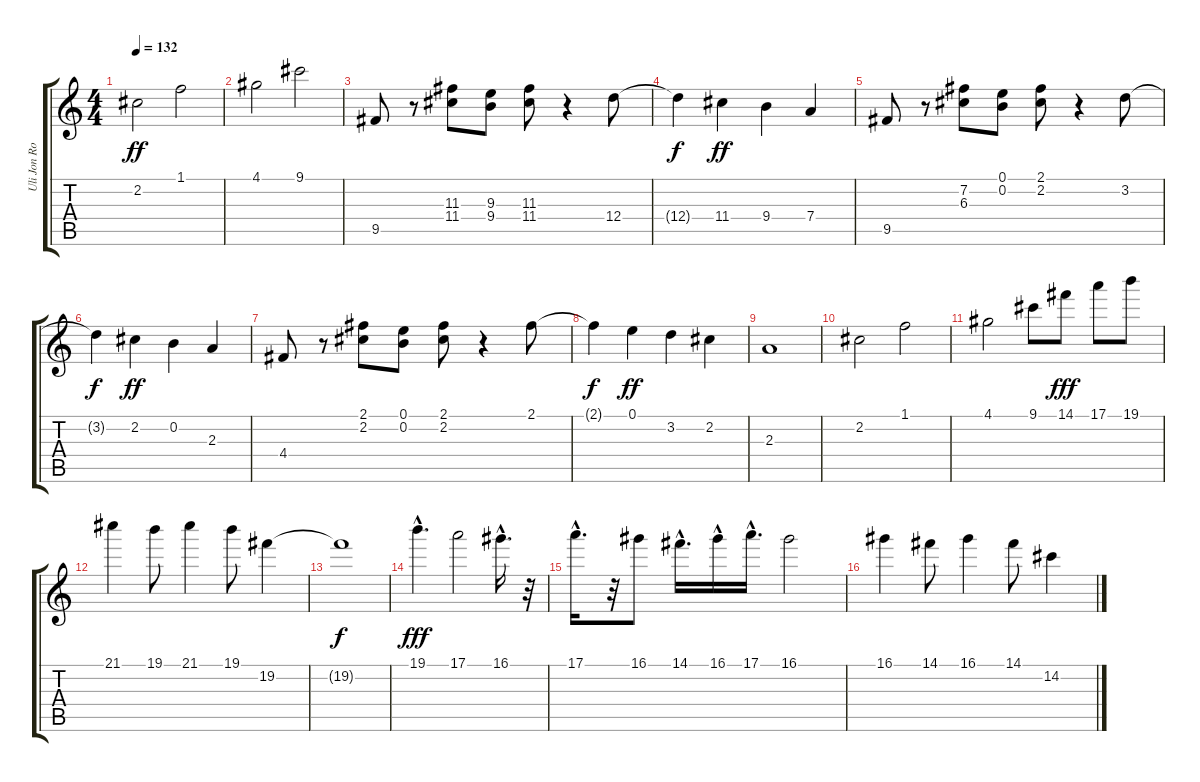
\track ("Uli Jon Roth" "Uli Jon Ro") {instrument overdrivenguitar}
\staff {score tabs}
\tuning (E4 B3 G3 D3 A2 E2) {hide}
\ts (4 4)
\tempo 132
\clef g2
\ks c
2.2.2{dy ff} 1.1.2 |
4.1.2 9.1.2 |
9.5.8 r.8 (11.3 11.4).8 (9.3 9.4).8 (11.3 11.4).8 r.4 12.4.8 |
12.4{t}.4{dy f} 11.4.4{dy ff} 9.4.4 7.4.4 |
9.5.8 r.8 (7.2 6.3).8 (0.1 0.2).8 (2.1 2.2).8 r.4 3.2.8 |
3.2{t}.4{dy f} 2.2.4{dy ff} 0.2.4 2.3.4 |
4.4.8 r.8 (2.1 2.2).8 (0.1 0.2).8 (2.1 2.2).8 r.4 2.1.8 |
2.1{t}.4{dy f} 0.1.4{dy ff} 3.2.4 2.2.4 |
2.3.1 |
2.2.2 1.1.2 |
4.1.2 9.1.8 14.1.8{dy fff} 17.1.8 19.1.8 |
21.1.4 19.1.8 21.1.4 19.1.8 19.2.4 |
19.2{t}.1{dy f} |
19.1{hac}.4{d dy fff} 17.1.2 16.1{hac}.16{d} r.32 |
17.1{hac}.16{d} r.32 16.1.8 14.1{hac}.16{d} 16.1{hac}.16 17.1{hac}.16{d} 16.1.2 |
16.1.4 14.1.8 16.1.4 14.1.8 14.2.4
